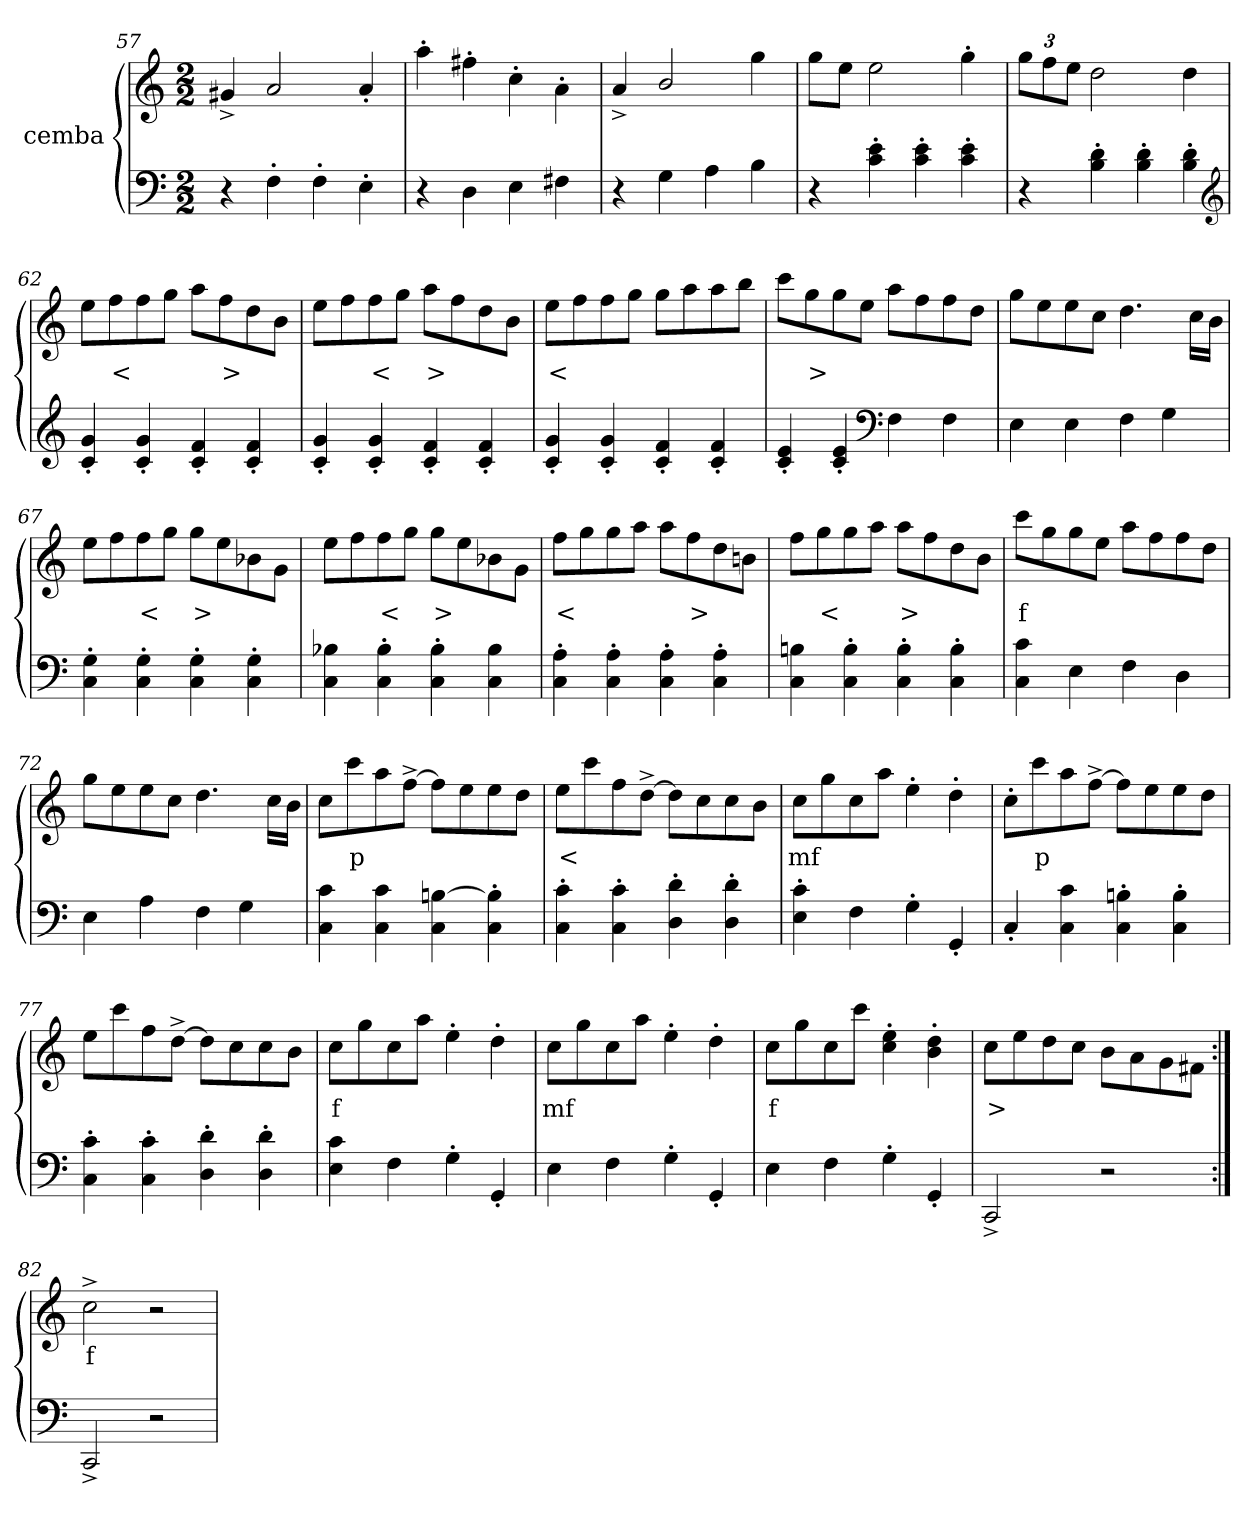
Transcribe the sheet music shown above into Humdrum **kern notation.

**kern	**kern	**text
*part2	*part1	*part1
*staff2	*staff1	*staff1
*I"cemba	*I"cemba	*
*clefF4	*clefG2	*
*k[]	*k[]	*
*M2/2	*M2/2	*
=57	=57	=57
4r	4g#X^>/	.
4F'>\	2a/	.
4F'>\	.	.
4E'>\	4a'>/	.
=58	=58	=58
4r	4aa'>\	.
4D\	4ff#X'>\	.
4E\	4cc'>\	.
4F#X\	4a'>\	.
=59	=59	=59
4r	4a^>/	.
4G\	2b/	.
4A\	.	.
4B\	4gg\	.
=60	=60	=60
4r	8gg\L	.
.	8ee\J	.
4c\'> 4e\'>	2ee\	.
4c\'> 4e\'>	.	.
4c\'> 4e\'>	4gg'>\	.
=61	=61	=61
4r	12gg\L	.
.	12ff\	.
.	12ee\J	.
4B\'> 4d\'>	2dd\	.
4B\'> 4d\'>	.	.
4B\'> 4d\'>	4dd\	.
*clefG2	*	*
=62	=62	=62
4c/'> 4g/'>	8ee\L	.
.	8ff\	<
4c/'> 4g/'>	8ff\	.
.	8gg\J	.
4c/'> 4f/'>	8aa\L	.
.	8ff\	>
4c/'> 4f/'>	8dd\	.
.	8b\J	.
=63	=63	=63
4c/'> 4g/'>	8ee\L	.
.	8ff\	.
4c/'> 4g/'>	8ff\	<
.	8gg\J	.
4c/'> 4f/'>	8aa\L	>
.	8ff\	.
4c/'> 4f/'>	8dd\	.
.	8b\J	.
=64	=64	=64
4c/'> 4g/'>	8ee\L	<
.	8ff\	.
4c/'> 4g/'>	8ff\	.
.	8gg\J	.
4c/'> 4f/'>	8gg\L	.
.	8aa\	.
4c/'> 4f/'>	8aa\	.
.	8bb\J	.
=65	=65	=65
4c/'> 4e/'>	8ccc\L	.
.	8gg\	>
4c/'> 4e/'>	8gg\	.
.	8ee\J	.
*clefF4	*	*
4F\	8aa\L	.
.	8ff\	.
4F\	8ff\	.
.	8dd\J	.
=66	=66	=66
4E\	8gg\L	.
.	8ee\	.
4E\	8ee\	.
.	8cc\J	.
4F\	4.dd\	.
4G\	.	.
.	16cc\LL	.
.	16b\JJ	.
=67	=67	=67
4C\'> 4G\'>	8ee\L	.
.	8ff\	.
4C\'> 4G\'>	8ff\	<
.	8gg\J	.
4C\'> 4G\'>	8gg\L	>
.	8ee\	.
4C\'> 4G\'>	8b-X\	.
.	8g\J	.
=68	=68	=68
4C\ 4B-X\	8ee\L	.
.	8ff\	.
4C\'> 4B-\'>	8ff\	<
.	8gg\J	.
4C\'> 4B-\'>	8gg\L	>
.	8ee\	.
4C\ 4B-\	8b-X\	.
.	8g\J	.
=69	=69	=69
4C\'> 4A\'>	8ff\L	<
.	8gg\	.
4C\'> 4A\'>	8gg\	.
.	8aa\J	.
4C\'> 4A\'>	8aa\L	.
.	8ff\	>
4C\'> 4A\'>	8dd\	.
.	8bn\J	.
=70	=70	=70
4C\ 4Bn\	8ff\L	.
.	8gg\	<
4C\'> 4B\'>	8gg\	.
.	8aa\J	.
4C\'> 4B\'>	8aa\L	>
.	8ff\	.
4C\'> 4B\'>	8dd\	.
.	8b\J	.
=71	=71	=71
4C\ 4c\	8ccc\L	f
.	8gg\	.
4E\	8gg\	.
.	8ee\J	.
4F\	8aa\L	.
.	8ff\	.
4D\	8ff\	.
.	8dd\J	.
=72	=72	=72
4E\	8gg\L	.
.	8ee\	.
4A\	8ee\	.
.	8cc\J	.
4F\	4.dd\	.
4G\	.	.
.	16cc\LL	.
.	16b\JJ	.
=73	=73	=73
4C\ 4c\	8cc\L	.
.	8ccc\	p
4C\ 4c\	8aa\	.
.	[8ff^>\J	.
4C\ [4Bn\	8ff\L]	.
.	8ee\	.
4C\'> 4B\]'>	8ee\	.
.	8dd\J	.
=74	=74	=74
4C\'> 4c\'>	8ee\L	<
.	8ccc\	.
4C\'> 4c\'>	8ff\	.
.	[8dd^>\J	.
4D\'> 4d\'>	8dd\L]	.
.	8cc\	.
4D\'> 4d\'>	8cc\	.
.	8b\J	.
=75	=75	=75
4E\'> 4c\'>	8cc\L	mf
.	8gg\	.
4F\	8cc\	.
.	8aa\J	.
4G'>\	4ee'>\	.
4GG'>/	4dd'>\	.
=76	=76	=76
4C'>/	8cc'>\L	.
.	8ccc\	p
4C\ 4c\	8aa\	.
.	[8ff^>\J	.
4C\'> 4Bn\'>	8ff\L]	.
.	8ee\	.
4C\'> 4B\'>	8ee\	.
.	8dd\J	.
=77	=77	=77
4C\'> 4c\'>	8ee\L	.
.	8ccc\	.
4C\'> 4c\'>	8ff\	.
.	[8dd^>\J	.
4D\'> 4d\'>	8dd\L]	.
.	8cc\	.
4D\'> 4d\'>	8cc\	.
.	8b\J	.
=78	=78	=78
4E\ 4c\	8cc\L	f
.	8gg\	.
4F\	8cc\	.
.	8aa\J	.
4G'>\	4ee'>\	.
4GG'>/	4dd'>\	.
=79	=79	=79
4E\	8cc\L	mf
.	8gg\	.
4F\	8cc\	.
.	8aa\J	.
4G'>\	4ee'>\	.
4GG'>/	4dd'>\	.
=80	=80	=80
4E\	8cc\L	f
.	8gg\	.
4F\	8cc\	.
.	8ccc\J	.
4G'>\	4cc\'> 4ee\'>	.
4GG'>/	4b\'> 4dd\'>	.
=81	=81	=81
2CC^>/	8cc\L	>
.	8ee\	.
.	8dd\	.
.	8cc\J	.
2r	8b\L	.
.	8a\	.
.	8g\	.
.	8f#X\J	.
=82:|!	=82:|!	=82:|!
2CC^>/	2cc^>\	f
2r	2r	.
=	=	=
*-	*-	*-
